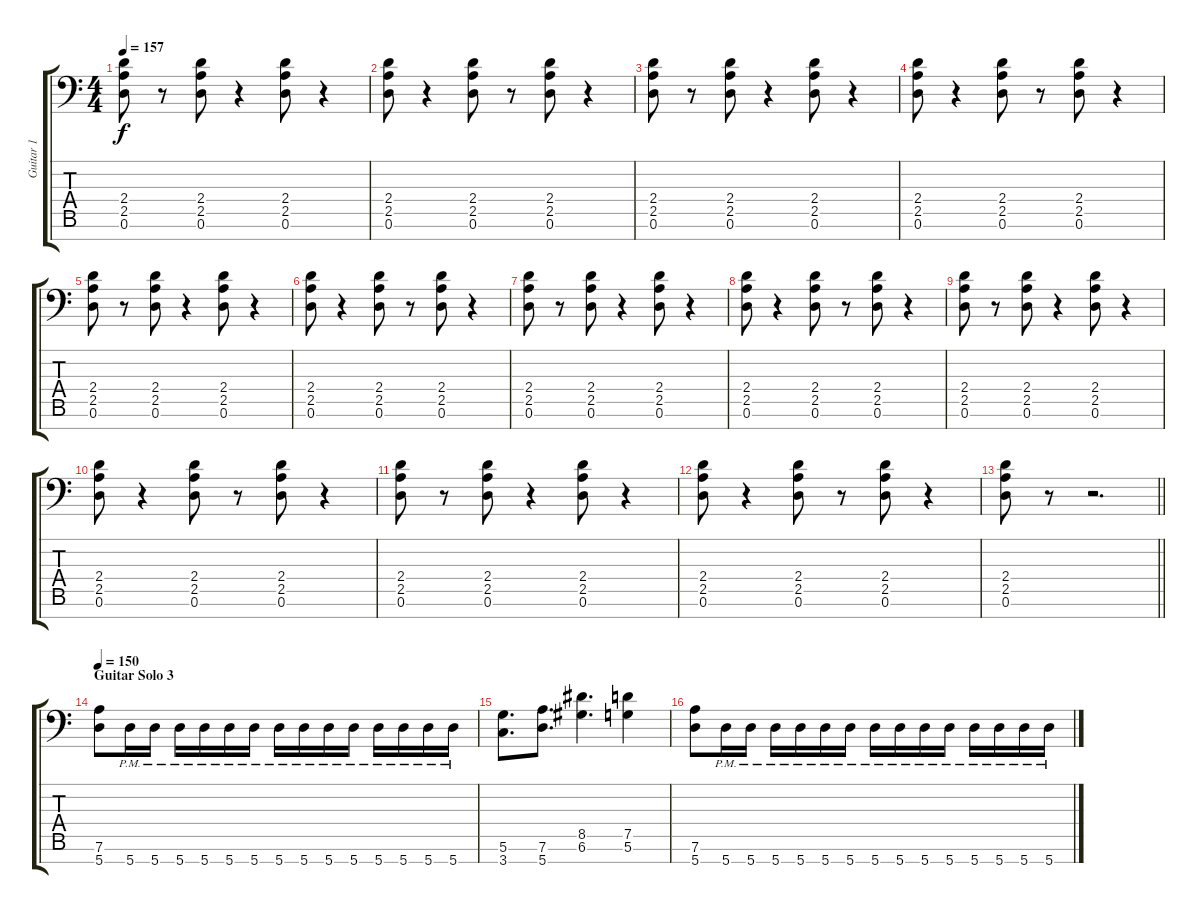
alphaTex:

\track ("Guitar 1" "Guitar 1") {instrument overdrivenguitar}
\staff {score tabs}
\tuning (D4 A3 F3 C3 G2 D2 A1) {hide}
\ts (4 4)
\tempo 157
\clef f4
\ks c
(2.4 2.5 0.6).8{dy f} r.8 (2.4 2.5 0.6).8 r.4 (2.4 2.5 0.6).8 r.4 |
(2.4 2.5 0.6).8 r.4 (2.4 2.5 0.6).8 r.8 (2.4 2.5 0.6).8 r.4 |
(2.4 2.5 0.6).8 r.8 (2.4 2.5 0.6).8 r.4 (2.4 2.5 0.6).8 r.4 |
(2.4 2.5 0.6).8 r.4 (2.4 2.5 0.6).8 r.8 (2.4 2.5 0.6).8 r.4 |
(2.4 2.5 0.6).8 r.8 (2.4 2.5 0.6).8 r.4 (2.4 2.5 0.6).8 r.4 |
(2.4 2.5 0.6).8 r.4 (2.4 2.5 0.6).8 r.8 (2.4 2.5 0.6).8 r.4 |
(2.4 2.5 0.6).8 r.8 (2.4 2.5 0.6).8 r.4 (2.4 2.5 0.6).8 r.4 |
(2.4 2.5 0.6).8 r.4 (2.4 2.5 0.6).8 r.8 (2.4 2.5 0.6).8 r.4 |
(2.4 2.5 0.6).8 r.8 (2.4 2.5 0.6).8 r.4 (2.4 2.5 0.6).8 r.4 |
(2.4 2.5 0.6).8 r.4 (2.4 2.5 0.6).8 r.8 (2.4 2.5 0.6).8 r.4 |
(2.4 2.5 0.6).8 r.8 (2.4 2.5 0.6).8 r.4 (2.4 2.5 0.6).8 r.4 |
(2.4 2.5 0.6).8 r.4 (2.4 2.5 0.6).8 r.8 (2.4 2.5 0.6).8 r.4 |
\barLineRight lightlight
(2.4 2.5 0.6).8 r.8 r.2{d} |
\section ("" "Guitar Solo 3")
\tempo 150
(7.6 5.7).8 5.7{pm}.16 5.7{pm}.16 5.7{pm}.16 5.7{pm}.16 5.7{pm}.16 5.7{pm}.16 5.7{pm}.16 5.7{pm}.16 5.7{pm}.16 5.7{pm}.16 5.7{pm}.16 5.7{pm}.16 5.7{pm}.16 5.7{pm}.16 |
(5.6 3.7).8{d} (7.6 5.7).8{d} (8.5 6.6).4{d} (7.5 5.6).4 |
(7.6 5.7).8 5.7{pm}.16 5.7{pm}.16 5.7{pm}.16 5.7{pm}.16 5.7{pm}.16 5.7{pm}.16 5.7{pm}.16 5.7{pm}.16 5.7{pm}.16 5.7{pm}.16 5.7{pm}.16 5.7{pm}.16 5.7{pm}.16 5.7{pm}.16
